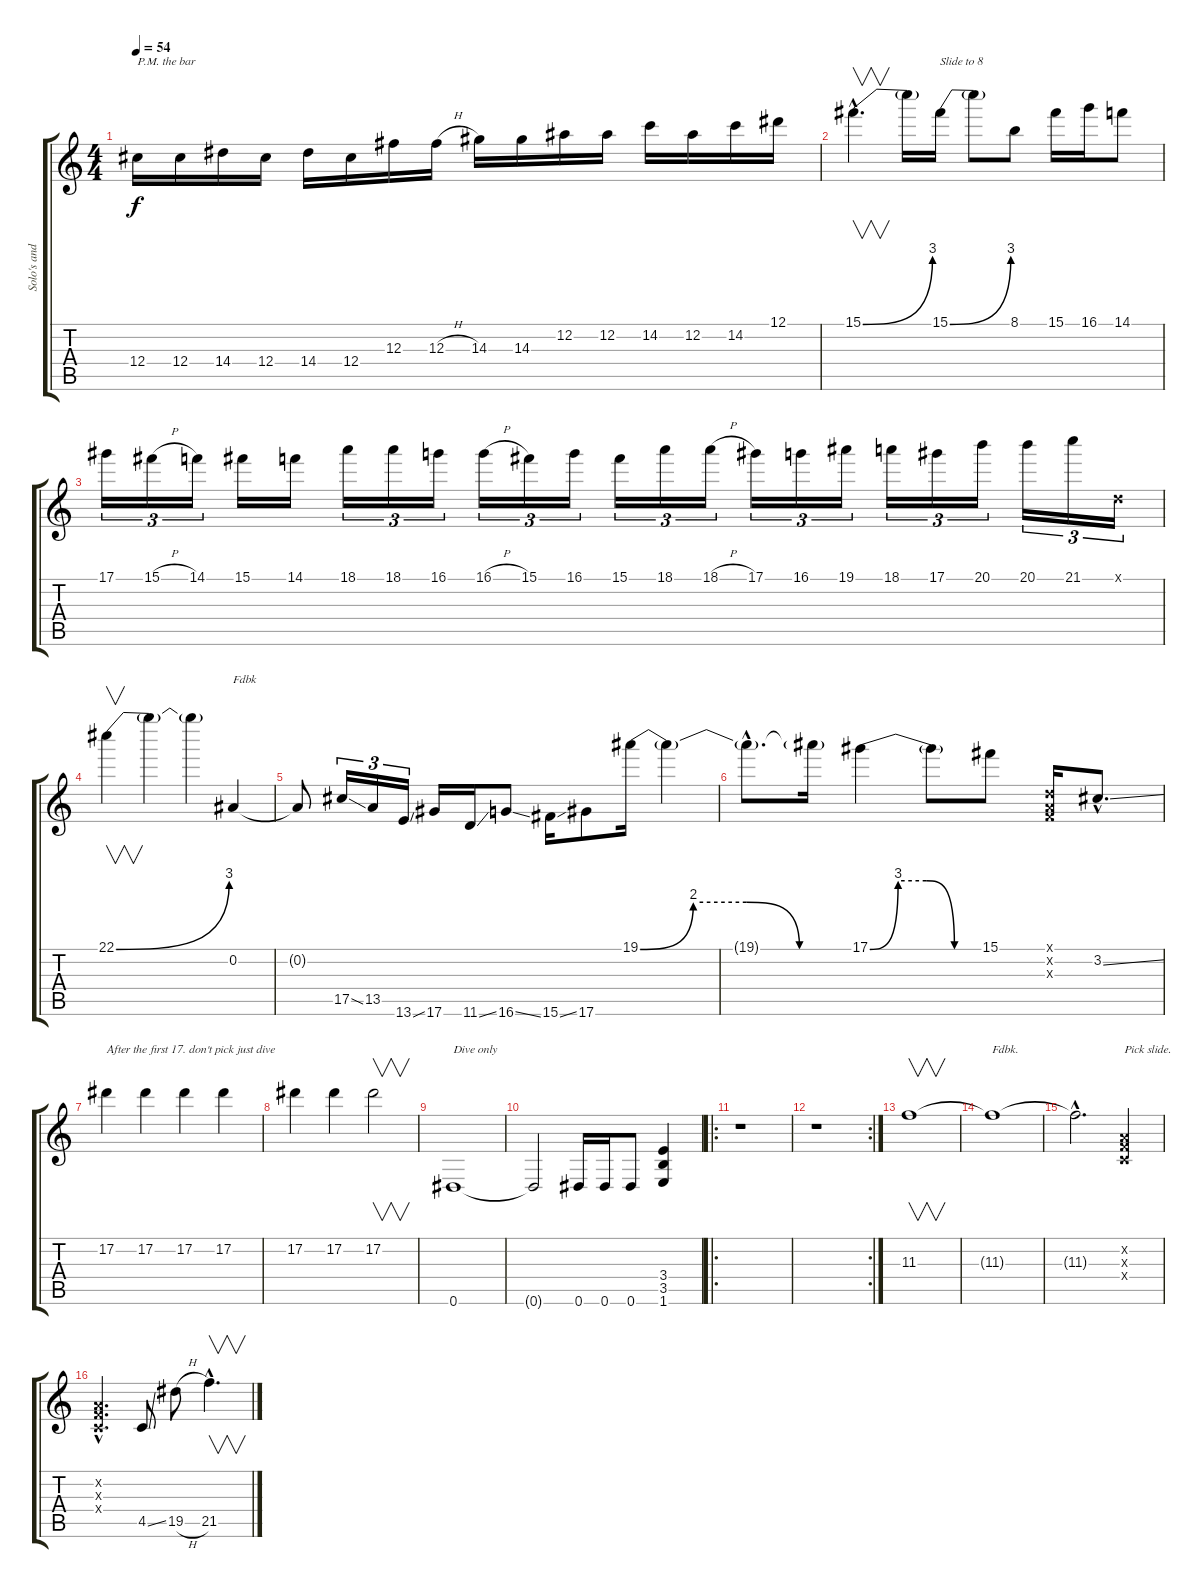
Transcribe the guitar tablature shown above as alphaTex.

\track ("Solo's and fill's" "Solo's and") {instrument distortionguitar}
\staff {score tabs}
\tuning (Eb4 Bb3 Gb3 Db3 Ab2 Eb2) {hide}
\ts (4 4)
\tempo 54
\clef g2
\ks c
12.4.16{txt "P.M. the bar" dy f} 12.4.16 14.4.16 12.4.16 14.4.16 12.4.16 12.3.16 12.3{h}.16 14.3.16 14.3.16 12.2.16 12.2.16 14.2.16 12.2.16 14.2.16 12.1.16 |
15.1{be (bend 0 0 60 12) hac}.4{v d} 15.1{t}.16 15.1{be (bend 0 0 60 12)}.16{txt "Slide to 8"} 15.1{t}.8 8.1.8 15.1.16 16.1.16 14.1.8 |
17.1.16{tu (3 2)} 15.1{h}.16{tu (3 2)} 14.1.16{tu (3 2)} 15.1.16 14.1.16 18.1.16{tu (3 2)} 18.1.16{tu (3 2)} 16.1.16{tu (3 2)} 16.1{h}.16{tu (3 2)} 15.1.16{tu (3 2)} 16.1.16{tu (3 2)} 15.1.16{tu (3 2)} 18.1.16{tu (3 2)} 18.1{h}.16{tu (3 2)} 17.1.16{tu (3 2)} 16.1.16{tu (3 2)} 19.1.16{tu (3 2)} 18.1.16{tu (3 2)} 17.1.16{tu (3 2)} 20.1.16{tu (3 2)} 20.1.16{tu (3 2)} 21.1.16{tu (3 2)} -1.1{x}.16{tu (3 2)} |
22.1{be (bend 0 0 60 12)}.4{v} 22.1{t}.4 22.1{t}.4 0.2.4{txt "Fdbk"} |
0.2{t}.8 17.5{ss}.16{tu (3 2)} 13.5.16{tu (3 2)} 13.6{ss}.16{tu (3 2)} 17.6.16 11.6{ss}.16 16.6{ss}.8 15.6{ss}.16 17.6.8 19.1{be (custom 0 0 15 8 30 8 45 0 60 0)}.16 19.1{t}.4 |
19.1{hac t}.8{d} 19.1{t}.16 17.1{be (custom 0 0 15 12 30 12 45 0 60 0)}.4 17.1{t}.8 15.1.8 (-1.1{x} -1.2{x} -1.3{x}).16 3.2{ss hac}.8{d} |
17.2.4{txt "After the first 17. don't pick just dive"} 17.2.4 17.2.4 17.2.4 |
17.2.4 17.2.4 17.2.2{v} |
0.6.1{txt "Dive only"} |
0.6{t}.2 0.6.16 0.6.16 0.6.8 (3.4 3.5 1.6).4 |
\ro
r.1 |
\rc 2
r.1 |
11.3.1{v} |
11.3{t}.1{txt "Fdbk."} |
11.3{hac t}.2{d} (-1.2{x} -1.3{x} -1.4{x}).4{txt "Pick slide."} |
(-1.2{hac x} -1.3{hac x} -1.4{hac x}).4{d} 4.5{ss}.8 19.5{h}.8 21.5{hac}.4{v d}
